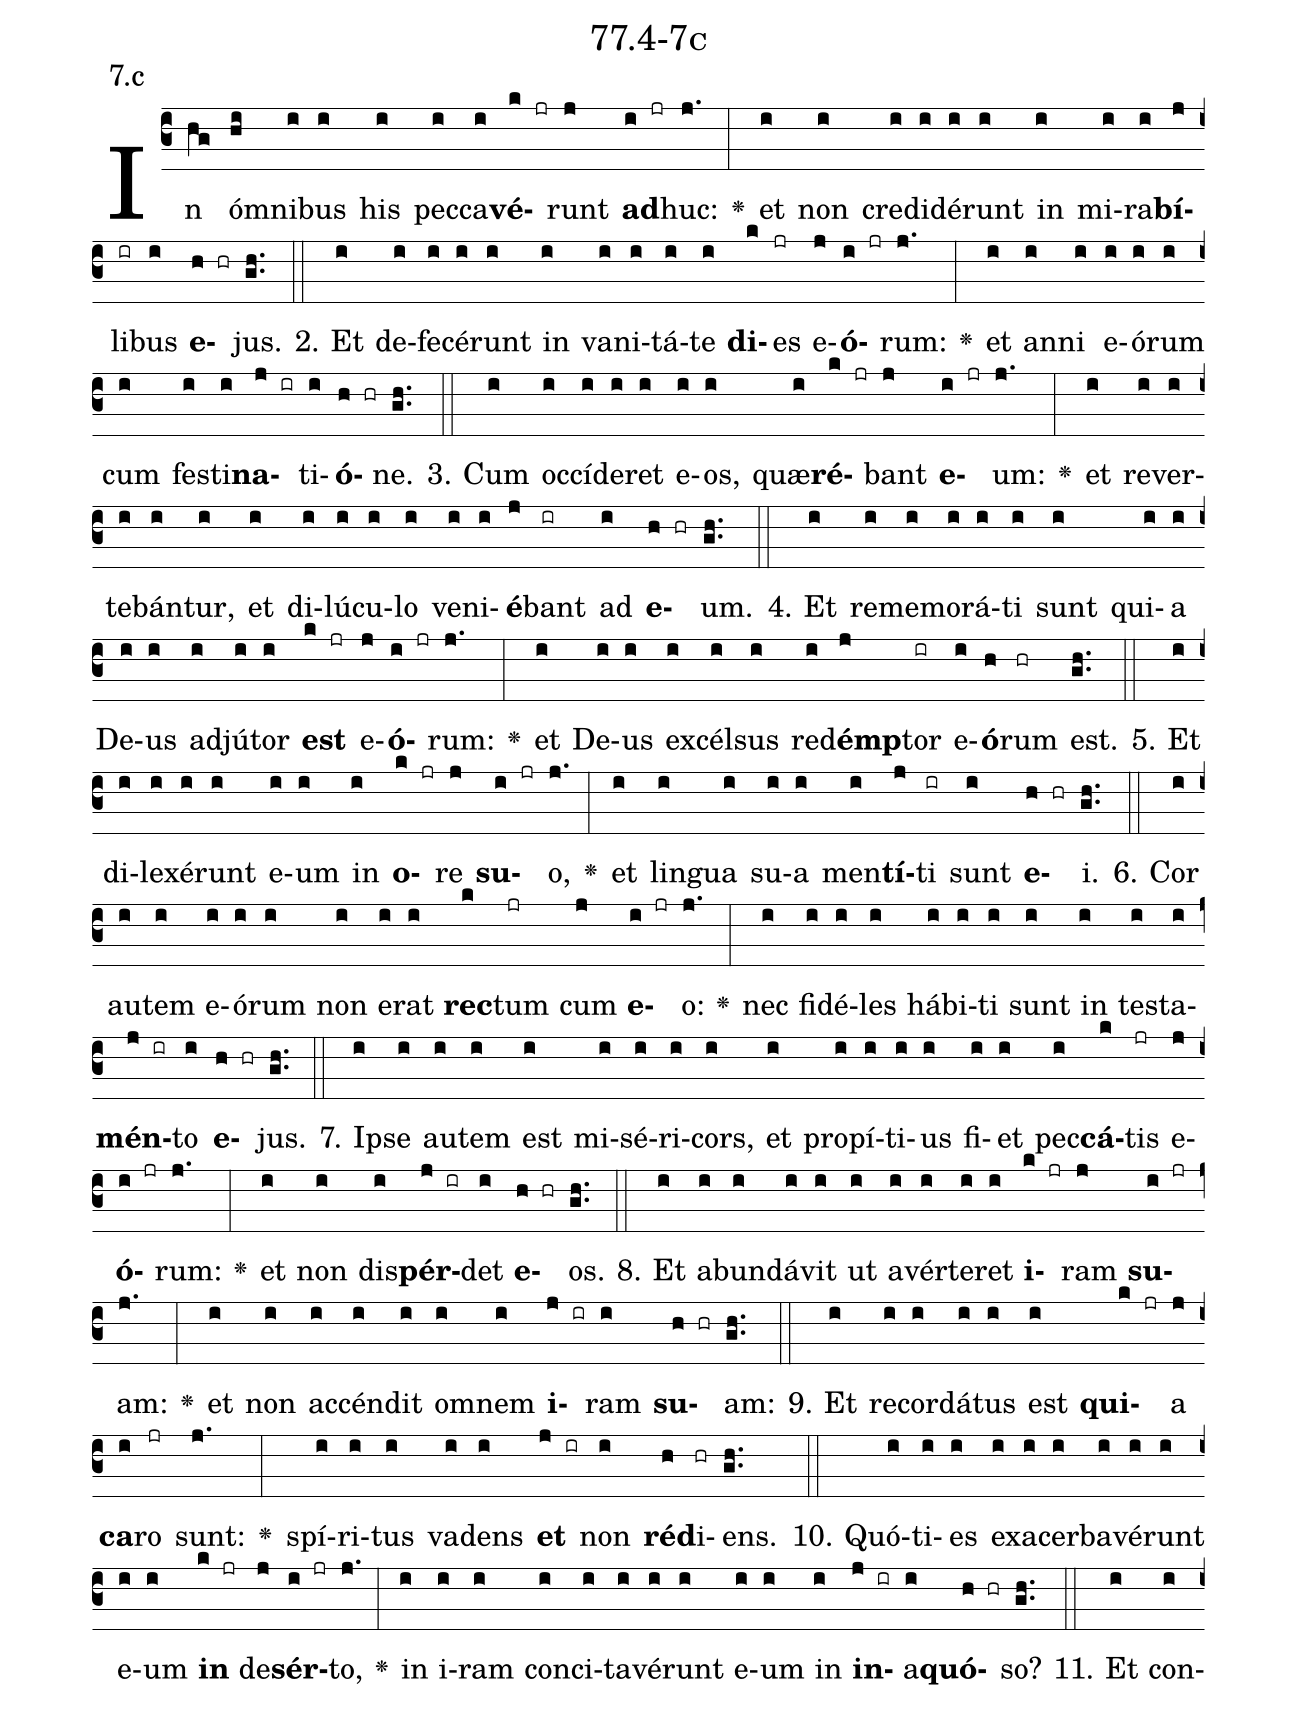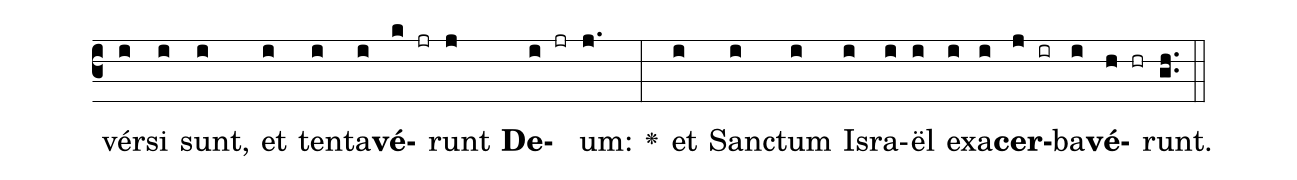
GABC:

name: 77.4-7c;
annotation: 7.c;
%%
(c3)In(hg) óm(hi)ni(i)bus(i) his(i) pec(i)ca(i)<b>vé</b>(k jr)runt(j) <b>ad</b>(i jr)huc:(j.) <v>\greheightstar</v>(:) et(i) non(i) cre(i)di(i)dé(i)runt(i) in(i) mi(i)ra(i)<b>bí</b>(j)li(ir)bus(i) <b>e</b>(h hr)jus.(gh..) (::)
2. Et(i) de(i)fe(i)cé(i)runt(i) in(i) va(i)ni(i)tá(i)te(i) <b>di</b>(k)es(jr) e(j)<b>ó</b>(i jr)rum:(j.) <v>\greheightstar</v>(:) et(i) an(i)ni(i) e(i)ó(i)rum(i) cum(i) fes(i)ti(i)<b>na</b>(j ir)ti(i)<b>ó</b>(h hr)ne.(gh..) (::)
3. Cum(i) oc(i)cí(i)de(i)ret(i) e(i)os,(i) quæ(i)<b>ré</b>(k jr)bant(j) <b>e</b>(i jr)um:(j.) <v>\greheightstar</v>(:) et(i) re(i)ver(i)te(i)bán(i)tur,(i) et(i) di(i)lú(i)cu(i)lo(i) ve(i)ni(i)<b>é</b>(j)bant(ir) ad(i) <b>e</b>(h hr)um.(gh..) (::)
4. Et(i) re(i)me(i)mo(i)rá(i)ti(i) sunt(i) qui(i)a(i) De(i)us(i) ad(i)jú(i)tor(i) <b>est</b>(k jr) e(j)<b>ó</b>(i jr)rum:(j.) <v>\greheightstar</v>(:) et(i) De(i)us(i) ex(i)cél(i)sus(i) red(i)<b>émp</b>(j)tor(ir) e(i)<b>ó</b>(h)rum(hr) est.(gh..) (::)
5. Et(i) di(i)le(i)xé(i)runt(i) e(i)um(i) in(i) <b>o</b>(k jr)re(j) <b>su</b>(i jr)o,(j.) <v>\greheightstar</v>(:) et(i) lin(i)gua(i) su(i)a(i) men(i)<b>tí</b>(j)ti(ir) sunt(i) <b>e</b>(h hr)i.(gh..) (::)
6. Cor(i) au(i)tem(i) e(i)ó(i)rum(i) non(i) e(i)rat(i) <b>rec</b>(k)tum(jr) cum(j) <b>e</b>(i jr)o:(j.) <v>\greheightstar</v>(:) nec(i) fi(i)dé(i)les(i) há(i)bi(i)ti(i) sunt(i) in(i) tes(i)ta(i)<b>mén</b>(j ir)to(i) <b>e</b>(h hr)jus.(gh..) (::)
7. Ip(i)se(i) au(i)tem(i) est(i) mi(i)sé(i)ri(i)cors,(i) et(i) pro(i)pí(i)ti(i)us(i) fi(i)et(i) pec(i)<b>cá</b>(k)tis(jr) e(j)<b>ó</b>(i jr)rum:(j.) <v>\greheightstar</v>(:) et(i) non(i) dis(i)<b>pér</b>(j ir)det(i) <b>e</b>(h hr)os.(gh..) (::)
8. Et(i) ab(i)un(i)dá(i)vit(i) ut(i) a(i)vér(i)te(i)ret(i) <b>i</b>(k jr)ram(j) <b>su</b>(i jr)am:(j.) <v>\greheightstar</v>(:) et(i) non(i) ac(i)cén(i)dit(i) om(i)nem(i) <b>i</b>(j ir)ram(i) <b>su</b>(h hr)am:(gh..) (::)
9. Et(i) re(i)cor(i)dá(i)tus(i) est(i) <b>qui</b>(k jr)a(j) <b>ca</b>(i)ro(jr) sunt:(j.) <v>\greheightstar</v>(:) spí(i)ri(i)tus(i) va(i)dens(i) <b>et</b>(j ir) non(i) <b>réd</b>(h)i(hr)ens.(gh..) (::)
10. Quó(i)ti(i)es(i) ex(i)a(i)cer(i)ba(i)vé(i)runt(i) e(i)um(i) <b>in</b>(k jr) de(j)<b>sér</b>(i jr)to,(j.) <v>\greheightstar</v>(:) in(i) i(i)ram(i) con(i)ci(i)ta(i)vé(i)runt(i) e(i)um(i) in(i) <b>in</b>(j ir)a(i)<b>quó</b>(h hr)so?(gh..) (::)
11. Et(i) con(i)vér(i)si(i) sunt,(i) et(i) ten(i)ta(i)<b>vé</b>(k jr)runt(j) <b>De</b>(i jr)um:(j.) <v>\greheightstar</v>(:) et(i) Sanc(i)tum(i) Is(i)ra(i)ël(i) ex(i)a(i)<b>cer</b>(j ir)ba(i)<b>vé</b>(h hr)runt.(gh..) (::)
